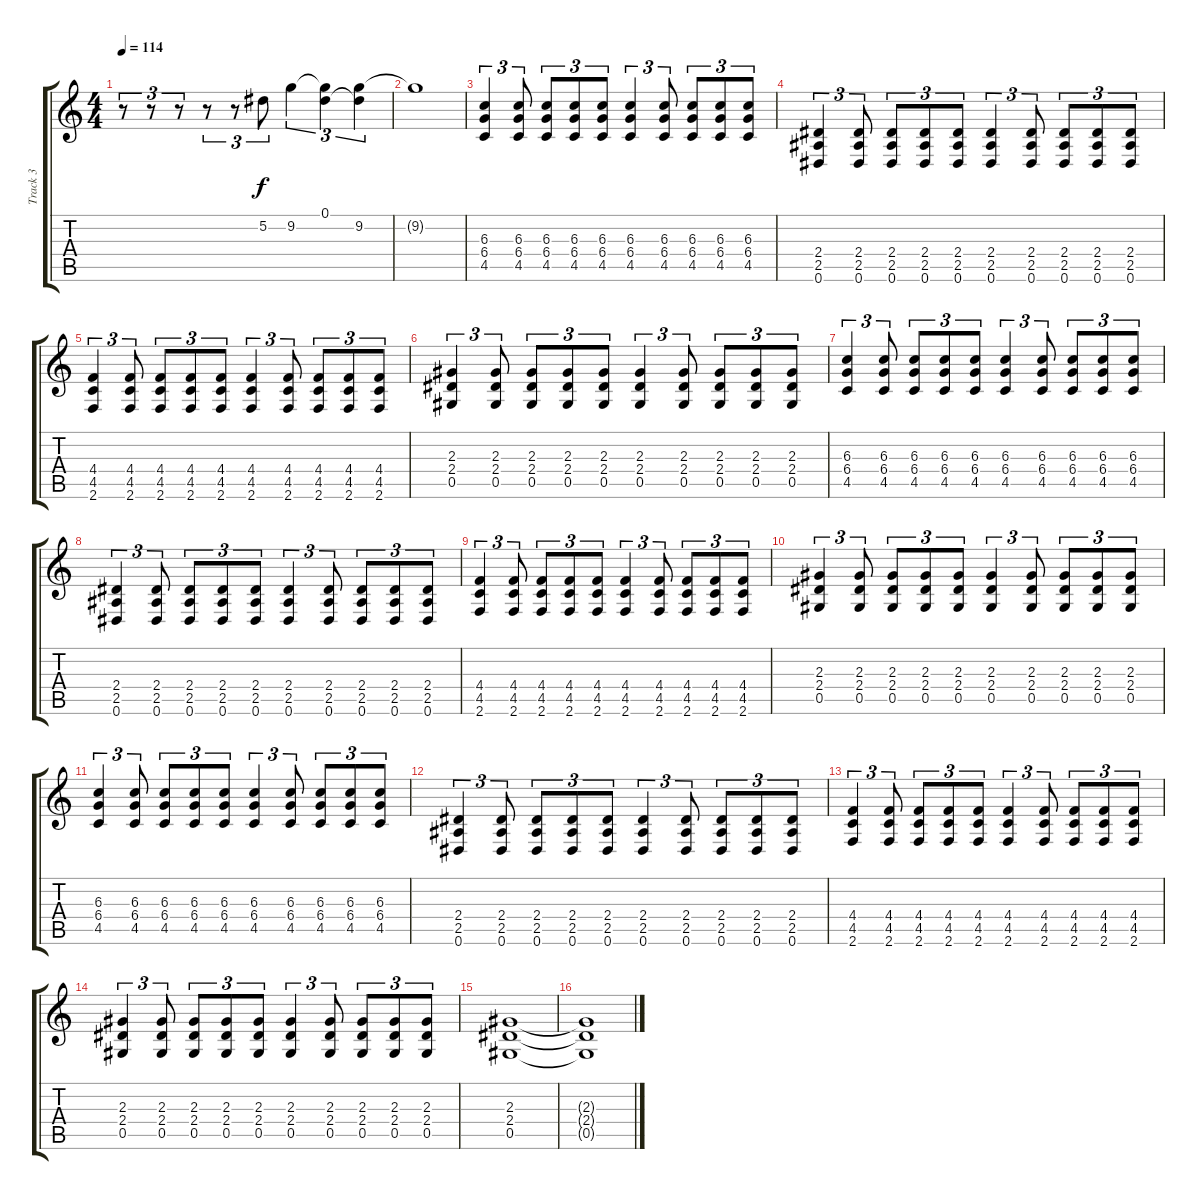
\track ("Track 3" "Track 3") {instrument electricguitarclean}
\staff {score tabs}
\tuning (Eb4 Bb3 Gb3 Db3 Ab2 Eb2) {hide}
\ts (4 4)
\tempo 114
\clef g2
\ks c
r.8{tu (3 2) dy f} r.8{tu (3 2)} r.8{tu (3 2)} r.8{tu (3 2)} r.8{tu (3 2)} 5.2{t}.8{tu (3 2)} 9.2.4{tu (3 2)} (0.1 9.2{t}).4{tu (3 2)} (0.1{t} 9.2).4{tu (3 2)} |
9.2{t}.1 |
(6.3 6.4 4.5).4{tu (3 2) instrument overdrivenguitar} (6.3 6.4 4.5).8{tu (3 2)} (6.3 6.4 4.5).8{tu (3 2)} (6.3 6.4 4.5).8{tu (3 2)} (6.3 6.4 4.5).8{tu (3 2)} (6.3 6.4 4.5).4{tu (3 2)} (6.3 6.4 4.5).8{tu (3 2)} (6.3 6.4 4.5).8{tu (3 2)} (6.3 6.4 4.5).8{tu (3 2)} (6.3 6.4 4.5).8{tu (3 2)} |
(2.4 2.5 0.6).4{tu (3 2)} (2.4 2.5 0.6).8{tu (3 2)} (2.4 2.5 0.6).8{tu (3 2)} (2.4 2.5 0.6).8{tu (3 2)} (2.4 2.5 0.6).8{tu (3 2)} (2.4 2.5 0.6).4{tu (3 2)} (2.4 2.5 0.6).8{tu (3 2)} (2.4 2.5 0.6).8{tu (3 2)} (2.4 2.5 0.6).8{tu (3 2)} (2.4 2.5 0.6).8{tu (3 2)} |
(4.4 4.5 2.6).4{tu (3 2)} (4.4 4.5 2.6).8{tu (3 2)} (4.4 4.5 2.6).8{tu (3 2)} (4.4 4.5 2.6).8{tu (3 2)} (4.4 4.5 2.6).8{tu (3 2)} (4.4 4.5 2.6).4{tu (3 2)} (4.4 4.5 2.6).8{tu (3 2)} (4.4 4.5 2.6).8{tu (3 2)} (4.4 4.5 2.6).8{tu (3 2)} (4.4 4.5 2.6).8{tu (3 2)} |
(2.3 2.4 0.5).4{tu (3 2)} (2.3 2.4 0.5).8{tu (3 2)} (2.3 2.4 0.5).8{tu (3 2)} (2.3 2.4 0.5).8{tu (3 2)} (2.3 2.4 0.5).8{tu (3 2)} (2.3 2.4 0.5).4{tu (3 2)} (2.3 2.4 0.5).8{tu (3 2)} (2.3 2.4 0.5).8{tu (3 2)} (2.3 2.4 0.5).8{tu (3 2)} (2.3 2.4 0.5).8{tu (3 2)} |
(6.3 6.4 4.5).4{tu (3 2)} (6.3 6.4 4.5).8{tu (3 2)} (6.3 6.4 4.5).8{tu (3 2)} (6.3 6.4 4.5).8{tu (3 2)} (6.3 6.4 4.5).8{tu (3 2)} (6.3 6.4 4.5).4{tu (3 2)} (6.3 6.4 4.5).8{tu (3 2)} (6.3 6.4 4.5).8{tu (3 2)} (6.3 6.4 4.5).8{tu (3 2)} (6.3 6.4 4.5).8{tu (3 2)} |
(2.4 2.5 0.6).4{tu (3 2)} (2.4 2.5 0.6).8{tu (3 2)} (2.4 2.5 0.6).8{tu (3 2)} (2.4 2.5 0.6).8{tu (3 2)} (2.4 2.5 0.6).8{tu (3 2)} (2.4 2.5 0.6).4{tu (3 2)} (2.4 2.5 0.6).8{tu (3 2)} (2.4 2.5 0.6).8{tu (3 2)} (2.4 2.5 0.6).8{tu (3 2)} (2.4 2.5 0.6).8{tu (3 2)} |
(4.4 4.5 2.6).4{tu (3 2)} (4.4 4.5 2.6).8{tu (3 2)} (4.4 4.5 2.6).8{tu (3 2)} (4.4 4.5 2.6).8{tu (3 2)} (4.4 4.5 2.6).8{tu (3 2)} (4.4 4.5 2.6).4{tu (3 2)} (4.4 4.5 2.6).8{tu (3 2)} (4.4 4.5 2.6).8{tu (3 2)} (4.4 4.5 2.6).8{tu (3 2)} (4.4 4.5 2.6).8{tu (3 2)} |
(2.3 2.4 0.5).4{tu (3 2)} (2.3 2.4 0.5).8{tu (3 2)} (2.3 2.4 0.5).8{tu (3 2)} (2.3 2.4 0.5).8{tu (3 2)} (2.3 2.4 0.5).8{tu (3 2)} (2.3 2.4 0.5).4{tu (3 2)} (2.3 2.4 0.5).8{tu (3 2)} (2.3 2.4 0.5).8{tu (3 2)} (2.3 2.4 0.5).8{tu (3 2)} (2.3 2.4 0.5).8{tu (3 2)} |
(6.3 6.4 4.5).4{tu (3 2)} (6.3 6.4 4.5).8{tu (3 2)} (6.3 6.4 4.5).8{tu (3 2)} (6.3 6.4 4.5).8{tu (3 2)} (6.3 6.4 4.5).8{tu (3 2)} (6.3 6.4 4.5).4{tu (3 2)} (6.3 6.4 4.5).8{tu (3 2)} (6.3 6.4 4.5).8{tu (3 2)} (6.3 6.4 4.5).8{tu (3 2)} (6.3 6.4 4.5).8{tu (3 2)} |
(2.4 2.5 0.6).4{tu (3 2)} (2.4 2.5 0.6).8{tu (3 2)} (2.4 2.5 0.6).8{tu (3 2)} (2.4 2.5 0.6).8{tu (3 2)} (2.4 2.5 0.6).8{tu (3 2)} (2.4 2.5 0.6).4{tu (3 2)} (2.4 2.5 0.6).8{tu (3 2)} (2.4 2.5 0.6).8{tu (3 2)} (2.4 2.5 0.6).8{tu (3 2)} (2.4 2.5 0.6).8{tu (3 2)} |
(4.4 4.5 2.6).4{tu (3 2)} (4.4 4.5 2.6).8{tu (3 2)} (4.4 4.5 2.6).8{tu (3 2)} (4.4 4.5 2.6).8{tu (3 2)} (4.4 4.5 2.6).8{tu (3 2)} (4.4 4.5 2.6).4{tu (3 2)} (4.4 4.5 2.6).8{tu (3 2)} (4.4 4.5 2.6).8{tu (3 2)} (4.4 4.5 2.6).8{tu (3 2)} (4.4 4.5 2.6).8{tu (3 2)} |
(2.3 2.4 0.5).4{tu (3 2)} (2.3 2.4 0.5).8{tu (3 2)} (2.3 2.4 0.5).8{tu (3 2)} (2.3 2.4 0.5).8{tu (3 2)} (2.3 2.4 0.5).8{tu (3 2)} (2.3 2.4 0.5).4{tu (3 2)} (2.3 2.4 0.5).8{tu (3 2)} (2.3 2.4 0.5).8{tu (3 2)} (2.3 2.4 0.5).8{tu (3 2)} (2.3 2.4 0.5).8{tu (3 2)} |
(2.3 2.4 0.5).1 |
(2.3{t} 2.4{t} 0.5{t}).1
